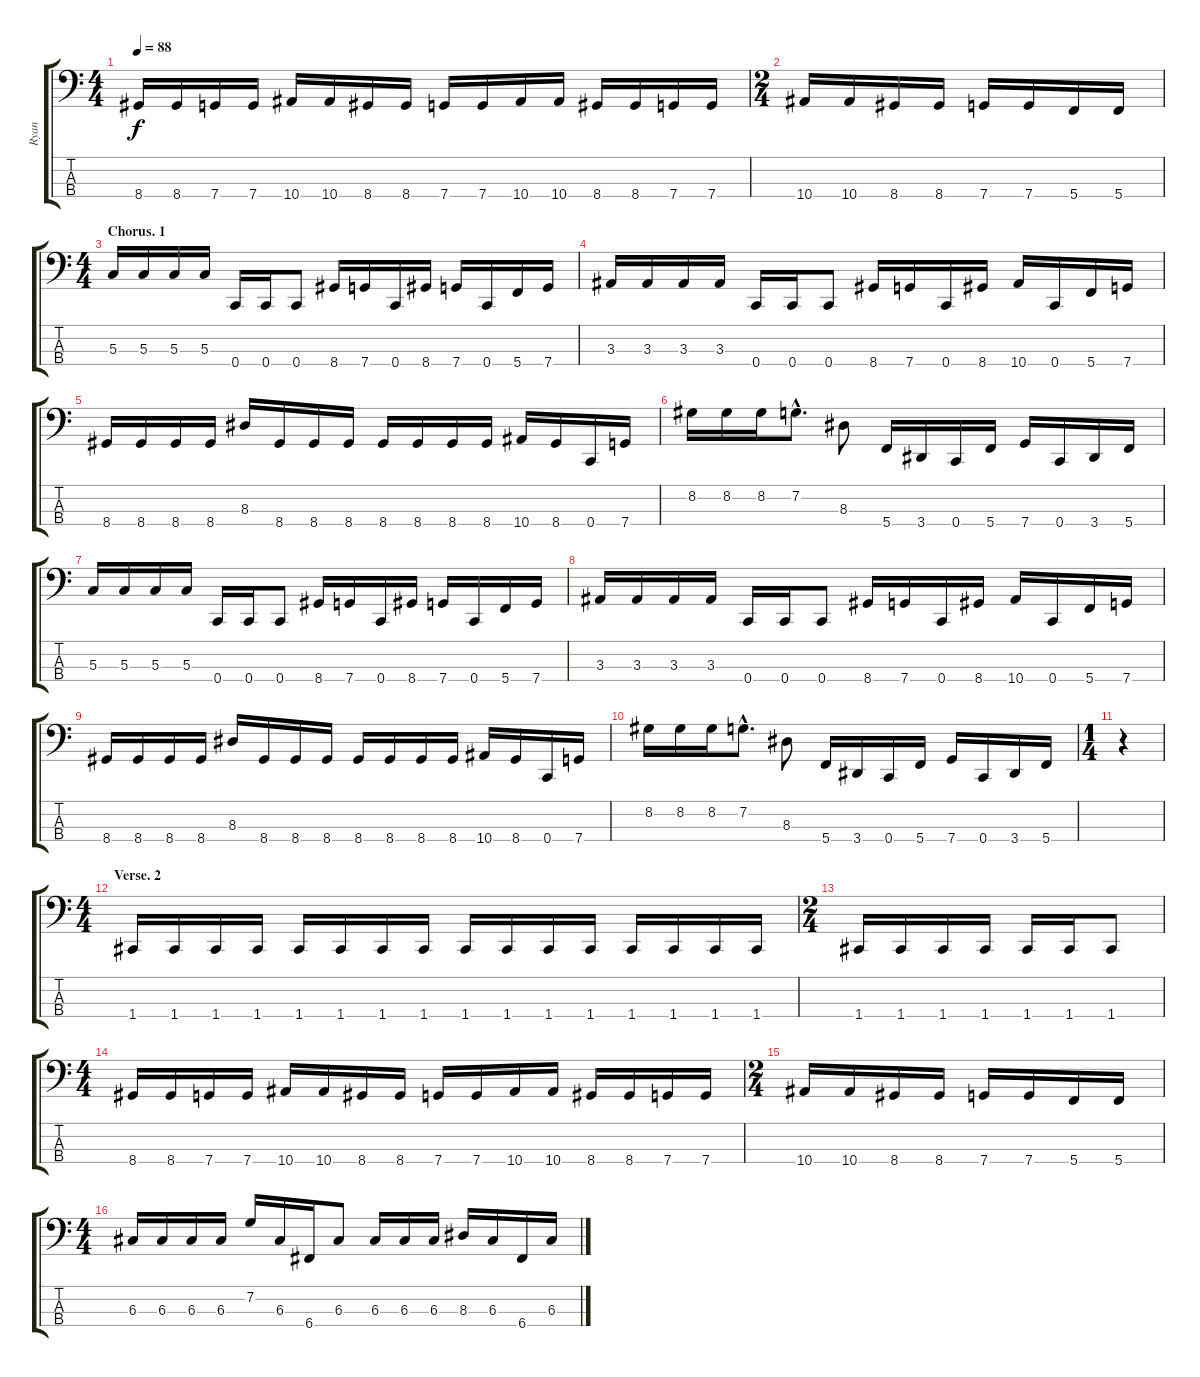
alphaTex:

\track ("Ryan" "Ryan") {instrument electricbassfinger}
\staff {score tabs}
\tuning (F2 C2 G1 C1) {hide}
\ts (4 4)
\tempo 88
\clef f4
\ks c
8.4.16{dy f} 8.4.16 7.4.16 7.4.16 10.4.16 10.4.16 8.4.16 8.4.16 7.4.16 7.4.16 10.4.16 10.4.16 8.4.16 8.4.16 7.4.16 7.4.16 |
\ts (2 4)
10.4.16 10.4.16 8.4.16 8.4.16 7.4.16 7.4.16 5.4.16 5.4.16 |
\ts (4 4)
\section ("" "Chorus. 1")
5.3.16 5.3.16 5.3.16 5.3.16 0.4.16 0.4.16 0.4.8 8.4.16 7.4.16 0.4.16 8.4.16 7.4.16 0.4.16 5.4.16 7.4.16 |
3.3.16 3.3.16 3.3.16 3.3.16 0.4.16 0.4.16 0.4.8 8.4.16 7.4.16 0.4.16 8.4.16 10.4.16 0.4.16 5.4.16 7.4.16 |
8.4.16 8.4.16 8.4.16 8.4.16 8.3.16 8.4.16 8.4.16 8.4.16 8.4.16 8.4.16 8.4.16 8.4.16 10.4.16 8.4.16 0.4.16 7.4.16 |
8.2.16 8.2.16 8.2.16 7.2{hac}.8{d} 8.3.8 5.4.16 3.4.16 0.4.16 5.4.16 7.4.16 0.4.16 3.4.16 5.4.16 |
5.3.16 5.3.16 5.3.16 5.3.16 0.4.16 0.4.16 0.4.8 8.4.16 7.4.16 0.4.16 8.4.16 7.4.16 0.4.16 5.4.16 7.4.16 |
3.3.16 3.3.16 3.3.16 3.3.16 0.4.16 0.4.16 0.4.8 8.4.16 7.4.16 0.4.16 8.4.16 10.4.16 0.4.16 5.4.16 7.4.16 |
8.4.16 8.4.16 8.4.16 8.4.16 8.3.16 8.4.16 8.4.16 8.4.16 8.4.16 8.4.16 8.4.16 8.4.16 10.4.16 8.4.16 0.4.16 7.4.16 |
8.2.16 8.2.16 8.2.16 7.2{hac}.8{d} 8.3.8 5.4.16 3.4.16 0.4.16 5.4.16 7.4.16 0.4.16 3.4.16 5.4.16 |
\ts (1 4)
r.4 |
\ts (4 4)
\section ("" "Verse. 2")
1.4.16 1.4.16 1.4.16 1.4.16 1.4.16 1.4.16 1.4.16 1.4.16 1.4.16 1.4.16 1.4.16 1.4.16 1.4.16 1.4.16 1.4.16 1.4.16 |
\ts (2 4)
1.4.16 1.4.16 1.4.16 1.4.16 1.4.16 1.4.16 1.4.8 |
\ts (4 4)
8.4.16 8.4.16 7.4.16 7.4.16 10.4.16 10.4.16 8.4.16 8.4.16 7.4.16 7.4.16 10.4.16 10.4.16 8.4.16 8.4.16 7.4.16 7.4.16 |
\ts (2 4)
10.4.16 10.4.16 8.4.16 8.4.16 7.4.16 7.4.16 5.4.16 5.4.16 |
\ts (4 4)
6.3.16 6.3.16 6.3.16 6.3.16 7.2.16 6.3.16 6.4.16 6.3.8 6.3.16 6.3.16 6.3.16 8.3.16 6.3.16 6.4.16 6.3.16
